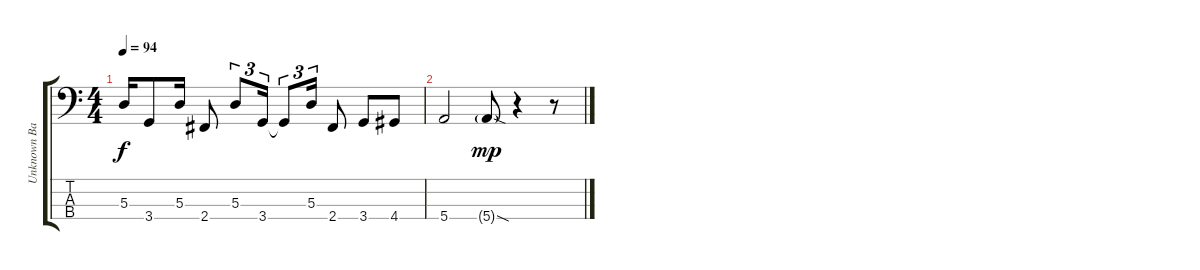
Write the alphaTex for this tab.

\track ("Unknown Bass Player" "Unknown Ba") {instrument electricbasspick}
\staff {score tabs}
\tuning (G2 D2 A1 E1) {hide}
\ts (4 4)
\tempo 94
\clef f4
\ks c
5.3.16{dy f} 3.4.8 5.3.16 2.4.8 5.3.8{tu (3 2)} 3.4.16{tu (3 2)} 3.4{t}.8{tu (3 2)} 5.3.16{tu (3 2)} 2.4.8 3.4.8 4.4.8 |
5.4.2 5.4{sod g}.8{dy mp} r.4 r.8
